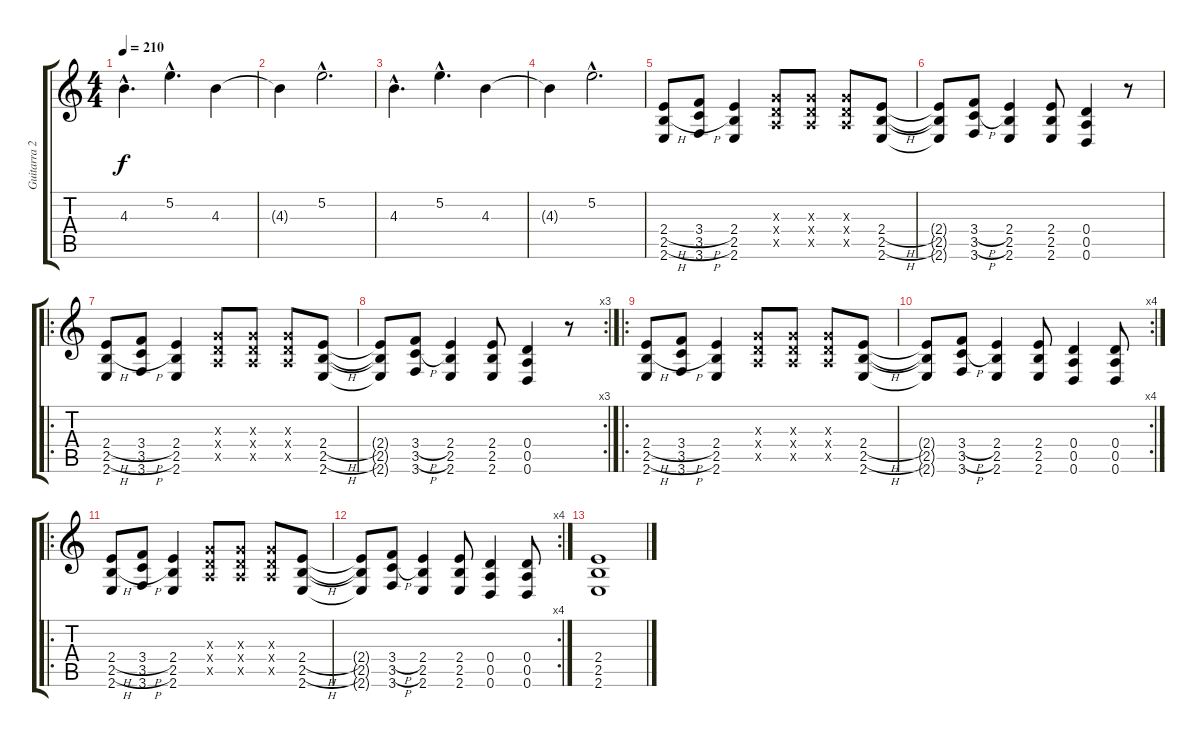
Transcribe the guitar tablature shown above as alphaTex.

\track ("Guitarra 2" "Guitarra 2") {instrument overdrivenguitar}
\staff {score tabs}
\tuning (E4 B3 G3 D3 A2 D2) {hide}
\ts (4 4)
\tempo 210
\clef g2
\ks c
4.3{hac}.4{d dy f} 5.2{hac}.4{d} 4.3.4 |
4.3{t}.4 5.2{hac}.2{d} |
4.3{hac}.4{d} 5.2{hac}.4{d} 4.3.4 |
4.3{t}.4 5.2{hac}.2{d} |
(2.4{h} 2.5{h} 2.6).8 (3.4{h} 3.5{h} 3.6).8 (2.4 2.5 2.6).4 (0.3{x} 0.4{x} 0.5{x}).8 (0.3{x} 0.4{x} 0.5{x}).8 (0.3{x} 0.4{x} 0.5{x}).8 (2.4{h} 2.5{h} 2.6).8 |
(2.4{t} 2.5{t} 2.6{t}).8 (3.4{h} 3.5{h} 3.6).8 (2.4 2.5 2.6).4 (2.4 2.5 2.6).8 (0.4 0.5 0.6).4 r.8 |
\ro
(2.4{h} 2.5{h} 2.6).8 (3.4{h} 3.5{h} 3.6).8 (2.4 2.5 2.6).4 (0.3{x} 0.4{x} 0.5{x}).8 (0.3{x} 0.4{x} 0.5{x}).8 (0.3{x} 0.4{x} 0.5{x}).8 (2.4{h} 2.5{h} 2.6).8 |
\rc 3
(2.4{t} 2.5{t} 2.6{t}).8 (3.4{h} 3.5{h} 3.6).8 (2.4 2.5 2.6).4 (2.4 2.5 2.6).8 (0.4 0.5 0.6).4 r.8 |
\ro
(2.4{h} 2.5{h} 2.6).8 (3.4{h} 3.5{h} 3.6).8 (2.4 2.5 2.6).4 (0.3{x} 0.4{x} 0.5{x}).8 (0.3{x} 0.4{x} 0.5{x}).8 (0.3{x} 0.4{x} 0.5{x}).8 (2.4{h} 2.5{h} 2.6).8 |
\rc 4
(2.4{t} 2.5{t} 2.6{t}).8 (3.4{h} 3.5{h} 3.6).8 (2.4 2.5 2.6).4 (2.4 2.5 2.6).8 (0.4 0.5 0.6).4 (0.4 0.5 0.6).8 |
\ro
(2.4{h} 2.5{h} 2.6).8 (3.4{h} 3.5{h} 3.6).8 (2.4 2.5 2.6).4 (0.3{x} 0.4{x} 0.5{x}).8 (0.3{x} 0.4{x} 0.5{x}).8 (0.3{x} 0.4{x} 0.5{x}).8 (2.4{h} 2.5{h} 2.6).8 |
\rc 4
(2.4{t} 2.5{t} 2.6{t}).8 (3.4{h} 3.5{h} 3.6).8 (2.4 2.5 2.6).4 (2.4 2.5 2.6).8 (0.4 0.5 0.6).4 (0.4 0.5 0.6).8 |
(2.4 2.5 2.6).1
